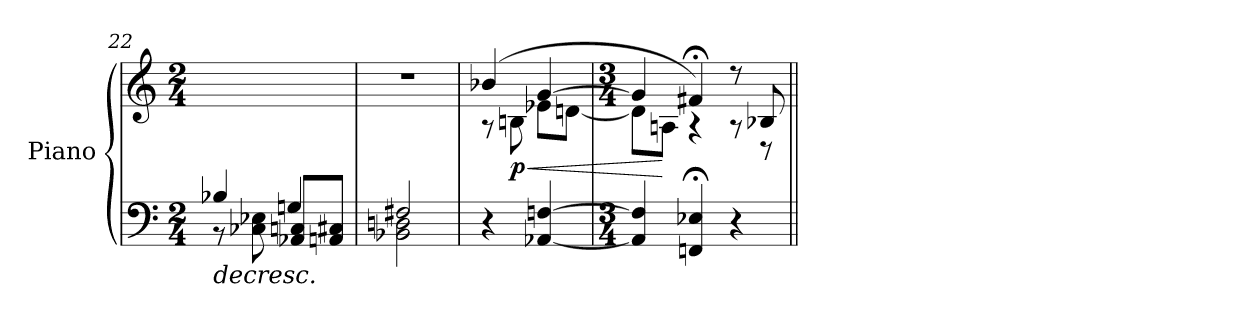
**kern	**kern	**dynam
*part1	*part1	*part1
*staff2	*staff1	*staff1/2
*I"Piano	*	*
*I'Pno.	*	*
*clefF4	*clefG2	*
*k[]	*k[]	*
*M2/4	*M2/4	*
=22	=22	=22
!	!	!LO:HP:b=2
*^	*	*
4B-X/	8r	2ryy	>
.	8C-X\ 8E-X\	.	.
4Gn/	8AA-X/ 8Cn/L	.	.
.	8AAn/ 8C#X/J	.	.
=23	=23	=23	=23
2F#X/	2BB-X\ 2Dn\	2r	.
*v	*v	*	*
!!LO:LB:g=z
=24	=24	=24
*	*^	*
4r	(>4b-X/	8r	.
!	!	!	!LO:HP:b
!	!	!	!LO:DY:n=1:b
.	.	8Bn\	< p
[4AA-X/ [4Fn/	[4g/	8e-X\L	.
.	.	[8dn\J	.
*	*v	*v	*
.	.	]
=25	=25	=25
*M3/4	*M3/4	*
*	*^	*
4AA-/] 4F/]	4g/]	8d\L]	.
.	.	8An\J	[
4FFn/; 4E-X/;	4f#X;</)	4r	.
4r	8r	8r	.
.	8B-X/	8r	.
*	*v	*v	*
=||	=||	=||
*-	*-	*-
